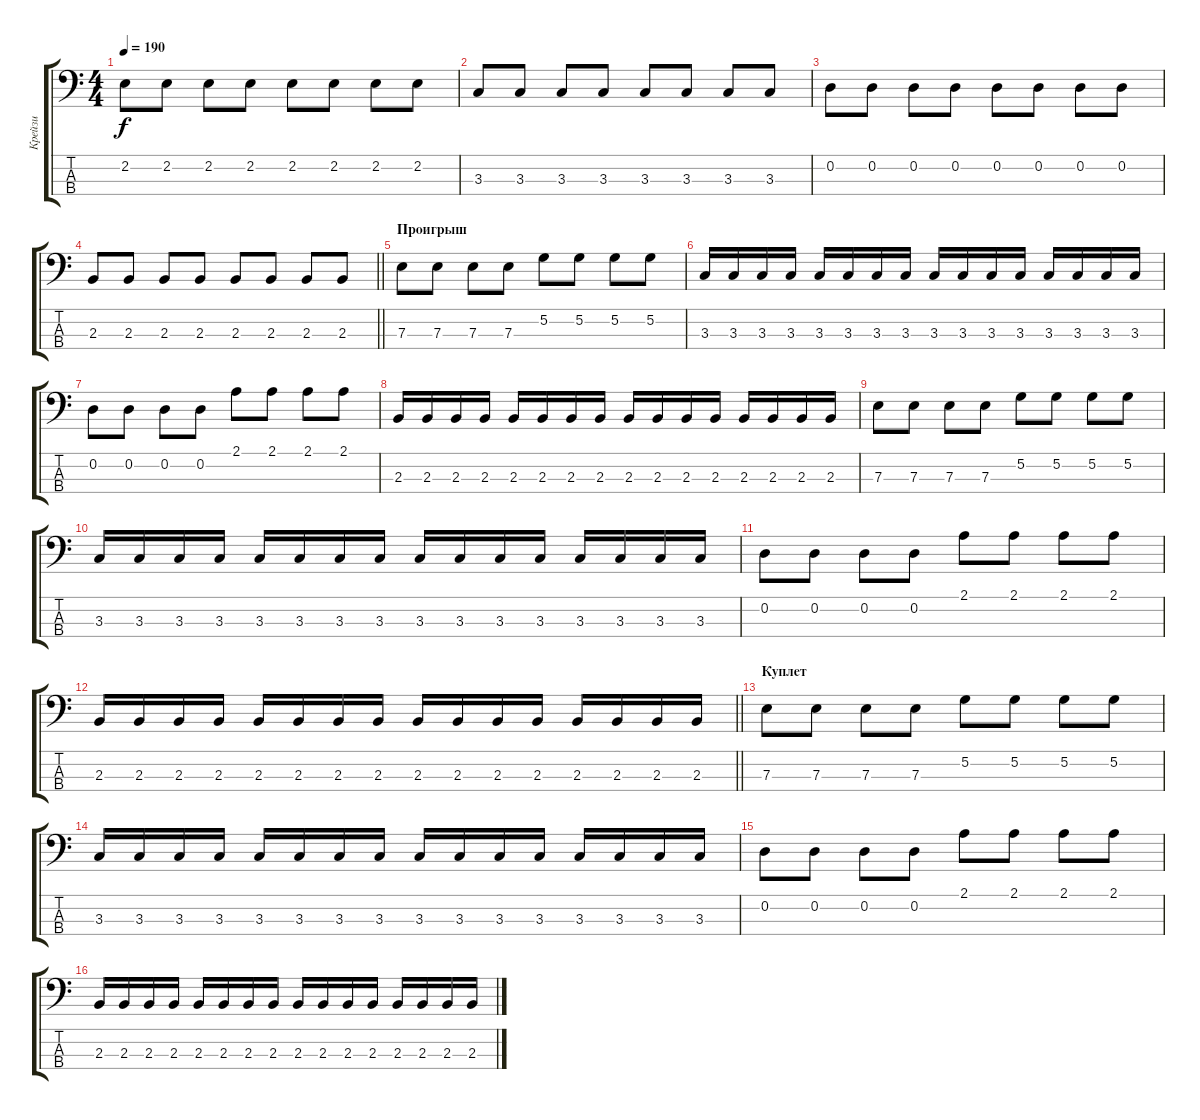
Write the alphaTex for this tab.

\track ("Крейзи" "Крейзи") {instrument electricbassfinger}
\staff {score tabs}
\tuning (G2 D2 A1 E1) {hide}
\ts (4 4)
\tempo 190
\clef f4
\ks c
2.2.8{dy f} 2.2.8 2.2.8 2.2.8 2.2.8 2.2.8 2.2.8 2.2.8 |
3.3.8 3.3.8 3.3.8 3.3.8 3.3.8 3.3.8 3.3.8 3.3.8 |
0.2.8 0.2.8 0.2.8 0.2.8 0.2.8 0.2.8 0.2.8 0.2.8 |
\barLineRight lightlight
2.3.8 2.3.8 2.3.8 2.3.8 2.3.8 2.3.8 2.3.8 2.3.8 |
\section ("" "Проигрыш")
7.3.8 7.3.8 7.3.8 7.3.8 5.2.8 5.2.8 5.2.8 5.2.8 |
3.3.16 3.3.16 3.3.16 3.3.16 3.3.16 3.3.16 3.3.16 3.3.16 3.3.16 3.3.16 3.3.16 3.3.16 3.3.16 3.3.16 3.3.16 3.3.16 |
0.2.8 0.2.8 0.2.8 0.2.8 2.1.8 2.1.8 2.1.8 2.1.8 |
2.3.16 2.3.16 2.3.16 2.3.16 2.3.16 2.3.16 2.3.16 2.3.16 2.3.16 2.3.16 2.3.16 2.3.16 2.3.16 2.3.16 2.3.16 2.3.16 |
7.3.8 7.3.8 7.3.8 7.3.8 5.2.8 5.2.8 5.2.8 5.2.8 |
3.3.16 3.3.16 3.3.16 3.3.16 3.3.16 3.3.16 3.3.16 3.3.16 3.3.16 3.3.16 3.3.16 3.3.16 3.3.16 3.3.16 3.3.16 3.3.16 |
0.2.8 0.2.8 0.2.8 0.2.8 2.1.8 2.1.8 2.1.8 2.1.8 |
\barLineRight lightlight
2.3.16 2.3.16 2.3.16 2.3.16 2.3.16 2.3.16 2.3.16 2.3.16 2.3.16 2.3.16 2.3.16 2.3.16 2.3.16 2.3.16 2.3.16 2.3.16 |
\section ("" "Куплет")
7.3.8 7.3.8 7.3.8 7.3.8 5.2.8 5.2.8 5.2.8 5.2.8 |
3.3.16 3.3.16 3.3.16 3.3.16 3.3.16 3.3.16 3.3.16 3.3.16 3.3.16 3.3.16 3.3.16 3.3.16 3.3.16 3.3.16 3.3.16 3.3.16 |
0.2.8 0.2.8 0.2.8 0.2.8 2.1.8 2.1.8 2.1.8 2.1.8 |
2.3.16 2.3.16 2.3.16 2.3.16 2.3.16 2.3.16 2.3.16 2.3.16 2.3.16 2.3.16 2.3.16 2.3.16 2.3.16 2.3.16 2.3.16 2.3.16
